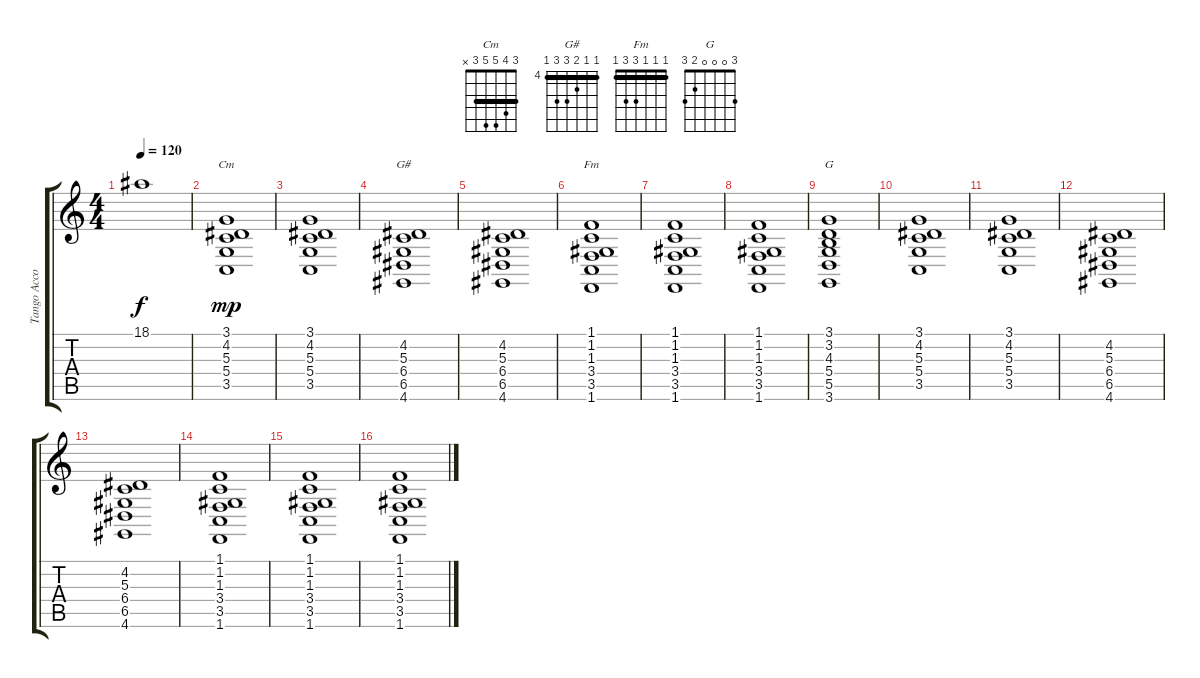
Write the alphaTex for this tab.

\track ("Tango Accordion" "Tango Acco") {instrument tangoaccordion}
\staff {score tabs}
\tuning (E4 B3 G3 D3 A2 E2) {hide}
\chord ("Cm" 3 4 5 5 3 x) {barre 3}
\chord ("G#" 4 4 5 6 6 4) {firstfret 4 barre 4}
\chord ("Fm" 1 1 1 3 3 1) {barre 1}
\chord ("G" 3 0 0 0 2 3)
\ts (4 4)
\tempo 120
\clef g2
\ks c
18.1{t}.1{dy f} |
(3.1 4.2 5.3 5.4 3.5).1{ch "Cm" dy mp} |
(3.1 4.2 5.3 5.4 3.5).1 |
(4.2 5.3 6.4 6.5 4.6).1{ch "G#"} |
(4.2 5.3 6.4 6.5 4.6).1 |
(1.1 1.2 1.3 3.4 3.5 1.6).1{ch "Fm"} |
(1.1 1.2 1.3 3.4 3.5 1.6).1 |
(1.1 1.2 1.3 3.4 3.5 1.6).1 |
(3.1 3.2 4.3 5.4 5.5 3.6).1{ch "G"} |
(3.1 4.2 5.3 5.4 3.5).1 |
(3.1 4.2 5.3 5.4 3.5).1 |
(4.2 5.3 6.4 6.5 4.6).1 |
(4.2 5.3 6.4 6.5 4.6).1 |
(1.1 1.2 1.3 3.4 3.5 1.6).1 |
(1.1 1.2 1.3 3.4 3.5 1.6).1 |
(1.1 1.2 1.3 3.4 3.5 1.6).1
